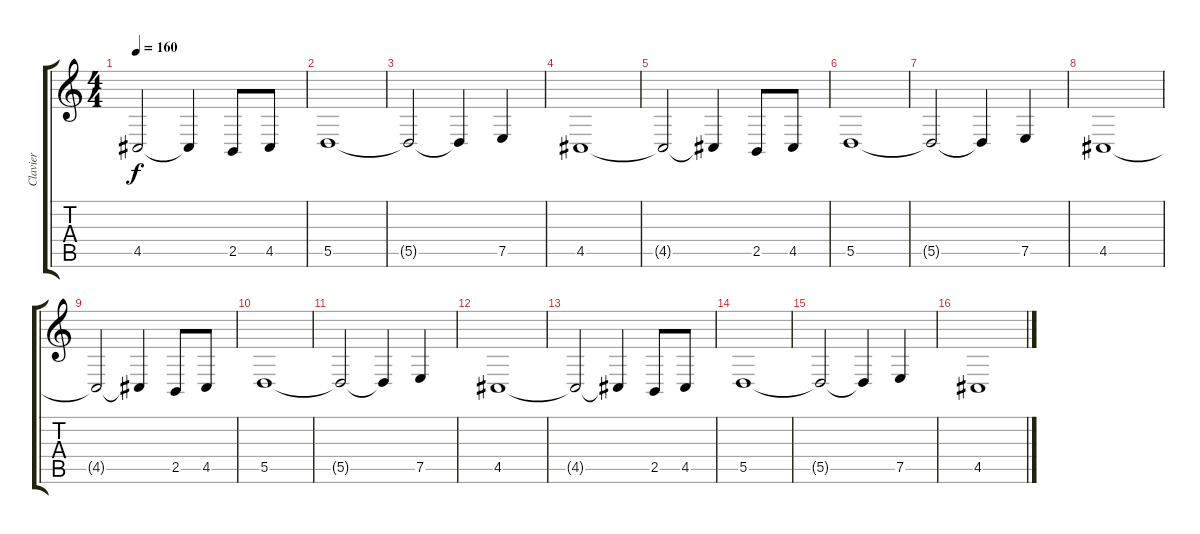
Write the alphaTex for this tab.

\track ("Clavier" "Clavier") {instrument synthbrass1}
\staff {score tabs}
\tuning (E4 B3 G3 D3 A2 E2) {hide}
\ts (4 4)
\tempo 160
\clef g2
\ks c
4.5{t}.2{dy f} 4.5{t}.4 2.5.8 4.5.8 |
5.5.1 |
5.5{t}.2 5.5{t}.4 7.5.4 |
4.5.1 |
4.5{t}.2 4.5{t}.4 2.5.8 4.5.8 |
5.5.1 |
5.5{t}.2 5.5{t}.4 7.5.4 |
4.5.1 |
4.5{t}.2 4.5{t}.4 2.5.8 4.5.8 |
5.5.1 |
5.5{t}.2 5.5{t}.4 7.5.4 |
4.5.1 |
4.5{t}.2 4.5{t}.4 2.5.8 4.5.8 |
5.5.1 |
5.5{t}.2 5.5{t}.4 7.5.4 |
4.5.1
